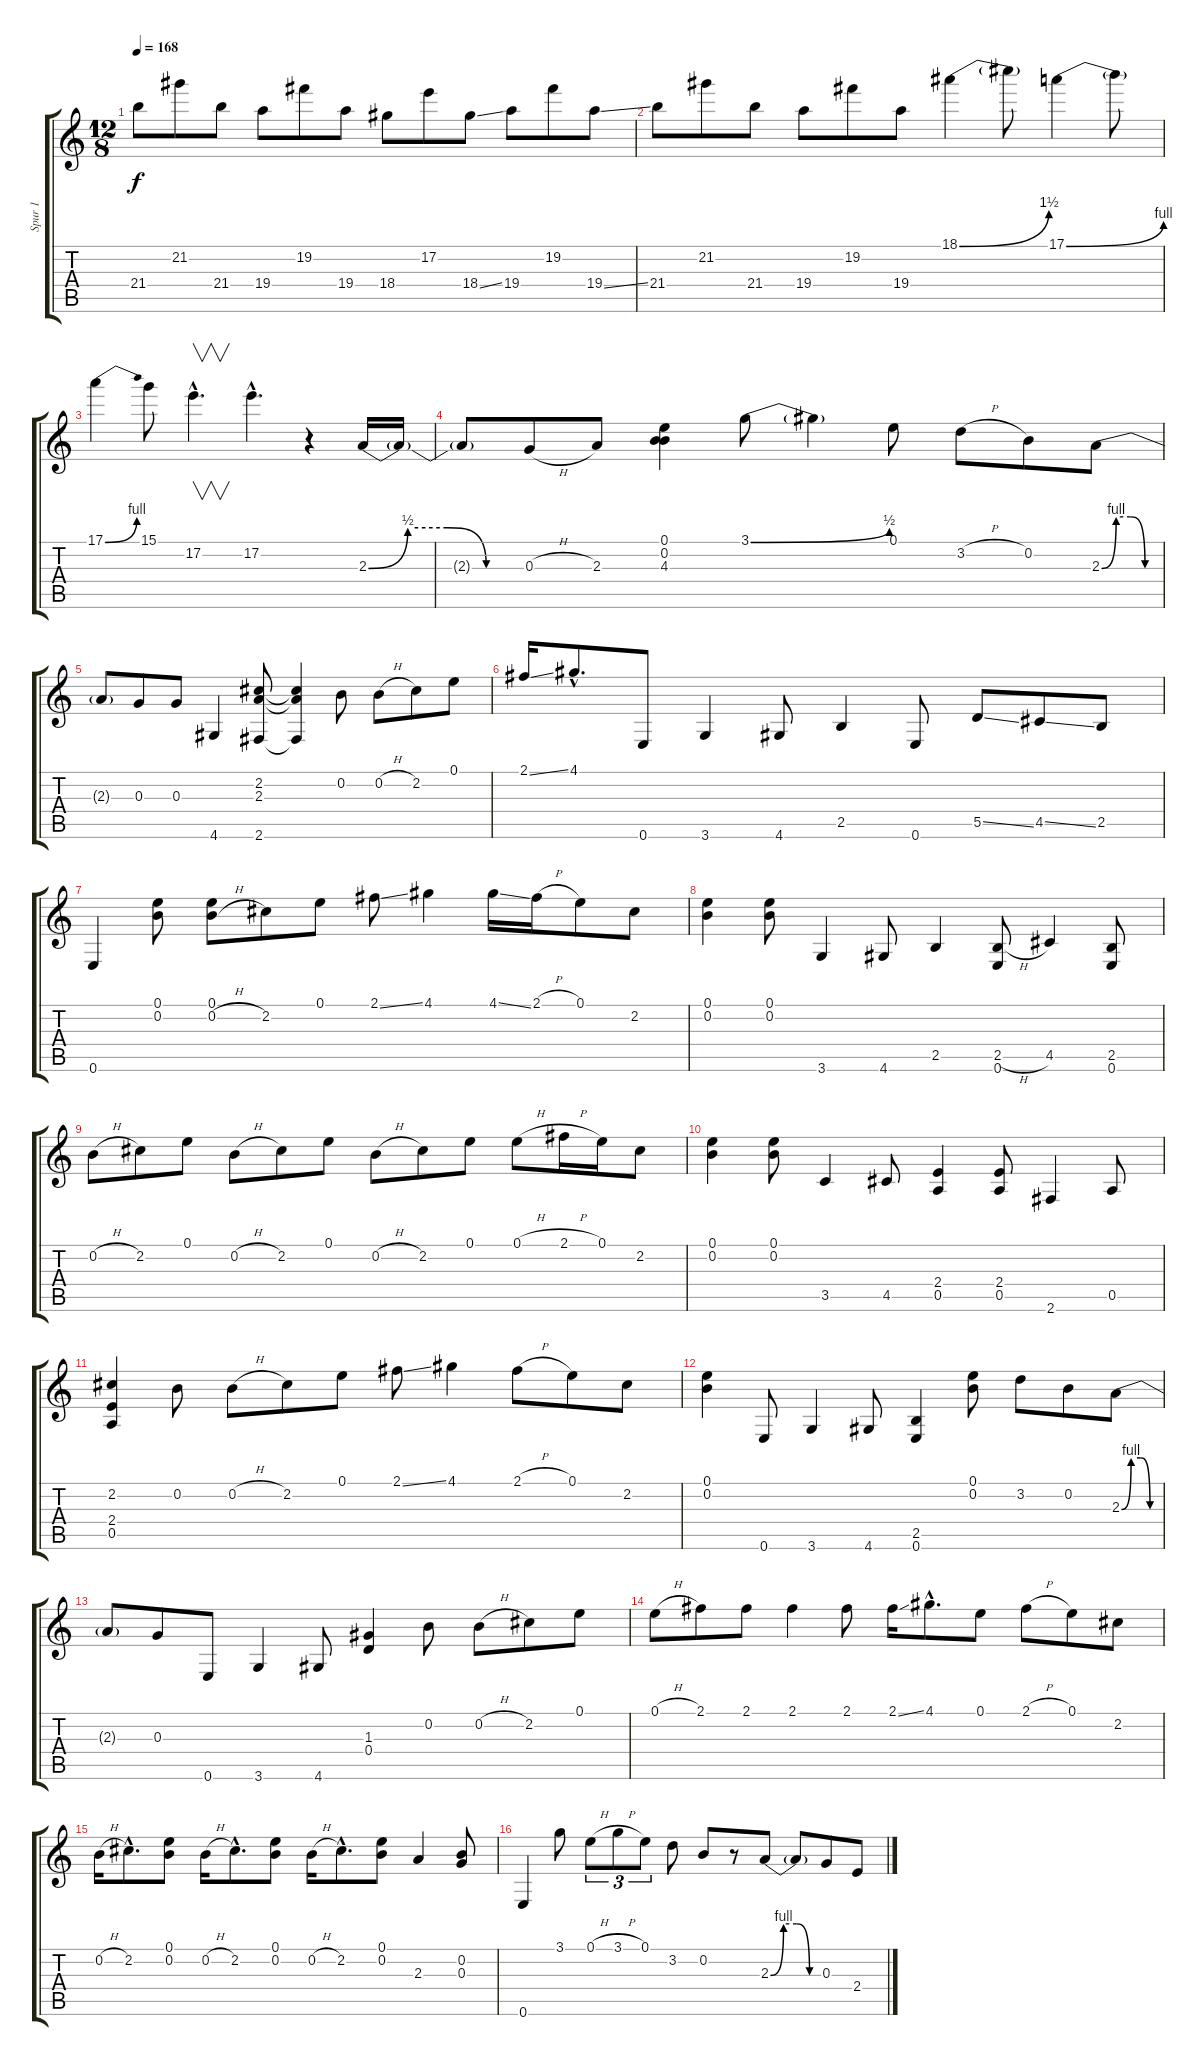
\track ("Spur 1" "Spur 1") {instrument overdrivenguitar}
\staff {score tabs}
\tuning (E4 B3 G3 D3 A2 E2) {hide}
\ts (12 8)
\tempo 168
\clef g2
\ks c
21.4.8{dy f} 21.2.8 21.4.8 19.4.8 19.2.8 19.4.8 18.4.8 17.2.8 18.4{ss}.8 19.4.8 19.2.8 19.4{ss}.8 |
21.4.8 21.2.8 21.4.8 19.4.8 19.2.8 19.4.8 18.1{be (bend 0 0 60 6)}.4 18.1{t}.8 17.1{be (bend 0 0 60 4)}.4 17.1{t}.8 |
17.1{be (bend 0 0 60 4)}.4 15.1.8 17.2{hac}.4{v d} 17.2{hac}.4{d} r.4 2.3{be (custom 0 0 15 2 30 2 45 0 60 0)}.16 2.3{t}.16 |
2.3{t}.8 0.3{h}.8 2.3.8 (0.1 0.2 4.3).4 3.1{be (bend 0 0 60 2)}.8 3.1{t}.4 0.1.8 3.2{h}.8 0.2.8 2.3{be (custom 0 0 15 4 30 4 45 0 60 0)}.8 |
2.3{t}.8 0.3.8 0.3.8 4.6.4 (2.2 2.3 2.6).8 (2.2{t} 2.3{t} 2.6{t}).4 0.2.8 0.2{h}.8 2.2.8 0.1.8 |
2.1{ss}.16 4.1{hac}.8{d} 0.6.8 3.6.4 4.6.8 2.5.4 0.6.8 5.5{ss}.8 4.5{ss}.8 2.5.8 |
0.6.4 (0.1 0.2).8 (0.1 0.2{h}).8 2.2.8 0.1.8 2.1{ss}.8 4.1.4 4.1{ss}.16 2.1{h}.16 0.1.8 2.2.8 |
(0.1 0.2).4 (0.1 0.2).8 3.6.4 4.6.8 2.5.4 (2.5{h} 0.6).8 4.5.4 (2.5 0.6).8 |
0.2{h}.8 2.2.8 0.1.8 0.2{h}.8 2.2.8 0.1.8 0.2{h}.8 2.2.8 0.1.8 0.1{h}.8 2.1{h}.16 0.1.16 2.2.8 |
(0.1 0.2).4 (0.1 0.2).8 3.5.4 4.5.8 (2.4 0.5).4 (2.4 0.5).8 2.6.4 0.5.8 |
(2.2 2.4 0.5).4 0.2.8 0.2{h}.8 2.2.8 0.1.8 2.1{ss}.8 4.1.4 2.1{h}.8 0.1.8 2.2.8 |
(0.1 0.2).4 0.6.8 3.6.4 4.6.8 (2.5 0.6).4 (0.1 0.2).8 3.2.8 0.2.8 2.3{be (custom 0 0 15 4 30 4 45 0 60 0)}.8 |
2.3{t}.8 0.3.8 0.6.8 3.6.4 4.6.8 (1.3 0.4).4 0.2.8 0.2{h}.8 2.2.8 0.1.8 |
0.1{h}.8 2.1.8 2.1.8 2.1.4 2.1.8 2.1{ss}.16 4.1{hac}.8{d} 0.1.8 2.1{h}.8 0.1.8 2.2.8 |
0.2{h}.16 2.2{hac}.8{d} (0.1 0.2).8 0.2{h}.16 2.2{hac}.8{d} (0.1 0.2).8 0.2{h}.16 2.2{hac}.8{d} (0.1 0.2).8 2.3.4 (0.2 0.3).8 |
0.6.4 3.1.8 0.1{h}.8{tu (3 2)} 3.1{h}.8{tu (3 2)} 0.1.8{tu (3 2)} 3.2.8 0.2.8 r.8 2.3{be (custom 0 0 15 4 30 4 45 0 60 0)}.8 2.3{t}.8 0.3.8 2.4.8
